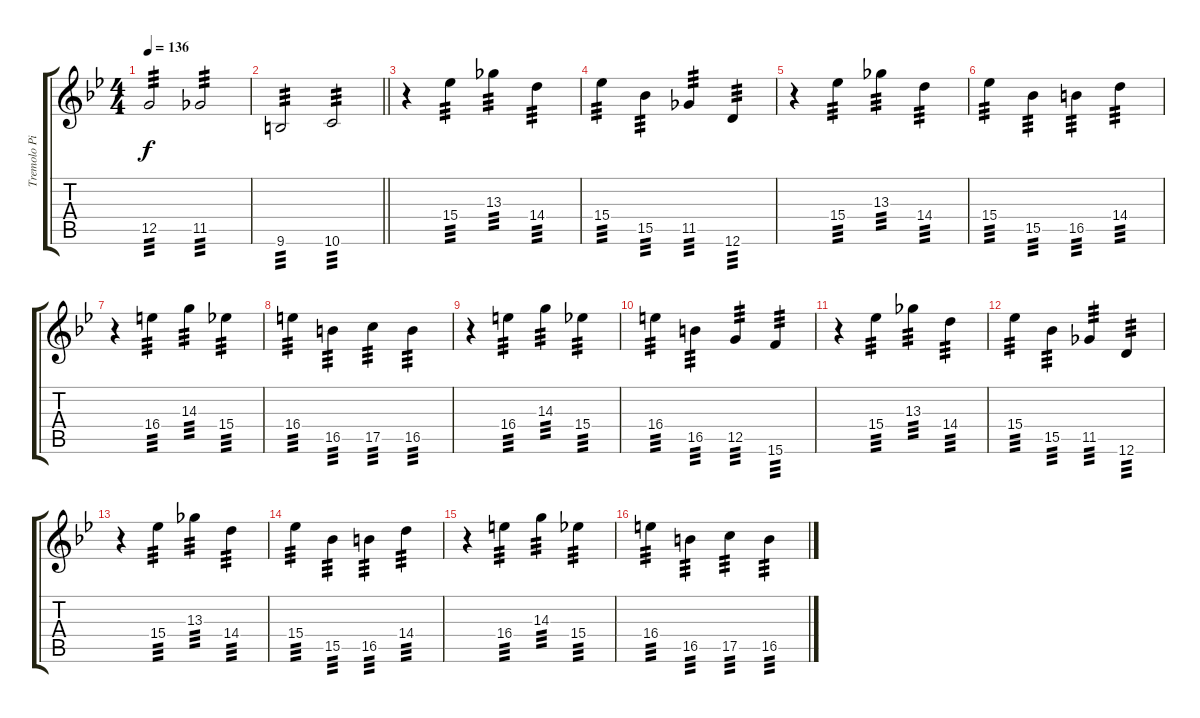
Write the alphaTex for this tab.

\track ("Tremolo Picking" "Tremolo Pi") {instrument distortionguitar}
\staff {score tabs}
\tuning (D4 A3 F3 C3 G2 D2) {hide}
\ts (4 4)
\tempo 136
\clef g2
\ks bb
12.5.2{tp 3 dy f} 11.5.2{tp 3} |
\barLineRight lightlight
9.6.2{tp 3} 10.6.2{tp 3} |
r.4 15.4.4{tp 3} 13.3.4{tp 3} 14.4.4{tp 3} |
15.4.4{tp 3} 15.5.4{tp 3} 11.5.4{tp 3} 12.6.4{tp 3} |
r.4 15.4.4{tp 3} 13.3.4{tp 3} 14.4.4{tp 3} |
15.4.4{tp 3} 15.5.4{tp 3} 16.5.4{tp 3} 14.4.4{tp 3} |
r.4 16.4.4{tp 3} 14.3.4{tp 3} 15.4.4{tp 3} |
16.4.4{tp 3} 16.5.4{tp 3} 17.5.4{tp 3} 16.5.4{tp 3} |
r.4 16.4.4{tp 3} 14.3.4{tp 3} 15.4.4{tp 3} |
16.4.4{tp 3} 16.5.4{tp 3} 12.5.4{tp 3} 15.6.4{tp 3} |
r.4 15.4.4{tp 3} 13.3.4{tp 3} 14.4.4{tp 3} |
15.4.4{tp 3} 15.5.4{tp 3} 11.5.4{tp 3} 12.6.4{tp 3} |
r.4 15.4.4{tp 3} 13.3.4{tp 3} 14.4.4{tp 3} |
15.4.4{tp 3} 15.5.4{tp 3} 16.5.4{tp 3} 14.4.4{tp 3} |
r.4 16.4.4{tp 3} 14.3.4{tp 3} 15.4.4{tp 3} |
16.4.4{tp 3} 16.5.4{tp 3} 17.5.4{tp 3} 16.5.4{tp 3}
